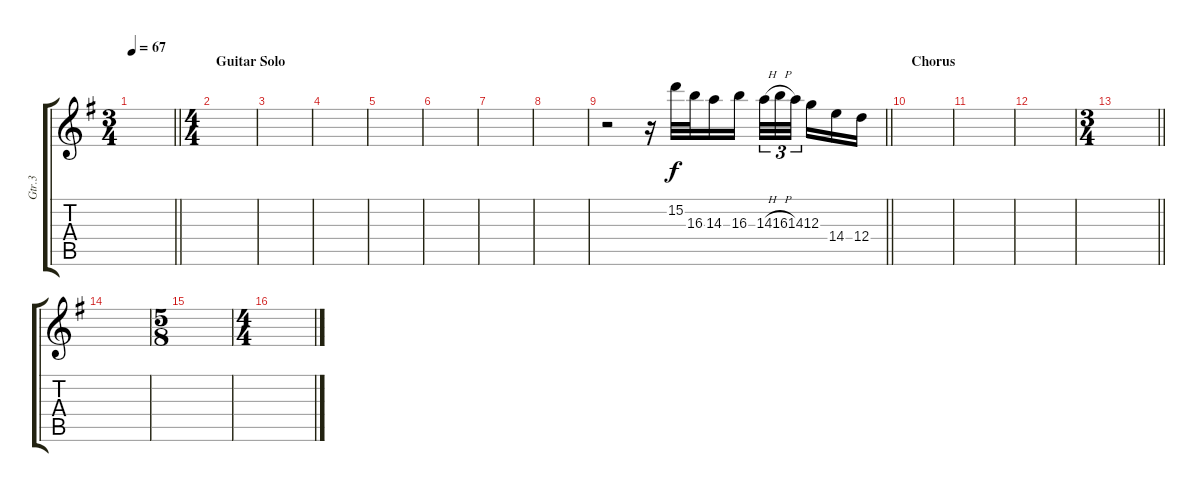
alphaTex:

\track ("Gtr.3" "Gtr.3") {instrument distortionguitar}
\staff {score tabs}
\tuning (E4 B3 G3 D3 A2 E2) {hide}
\ts (3 4)
\tempo 67
\clef g2
\barLineRight lightlight
\ks eminor
|
\ts (4 4)
\section ("" "Guitar Solo")
|
|
|
|
|
|
|
\barLineRight lightlight
r.2 r.16 15.2.32 16.3.32 14.3.16 16.3.16 14.3{h}.32{tu (3 2)} 16.3{h}.32{tu (3 2)} 14.3.32{tu (3 2) beam splitsecondary} 12.3.16 14.4.16 12.4.16 |
\section ("" "Chorus")
|
|
|
\ts (3 4)
\barLineRight lightlight
|
|
\ts (5 8)
|
\ts (4 4)
